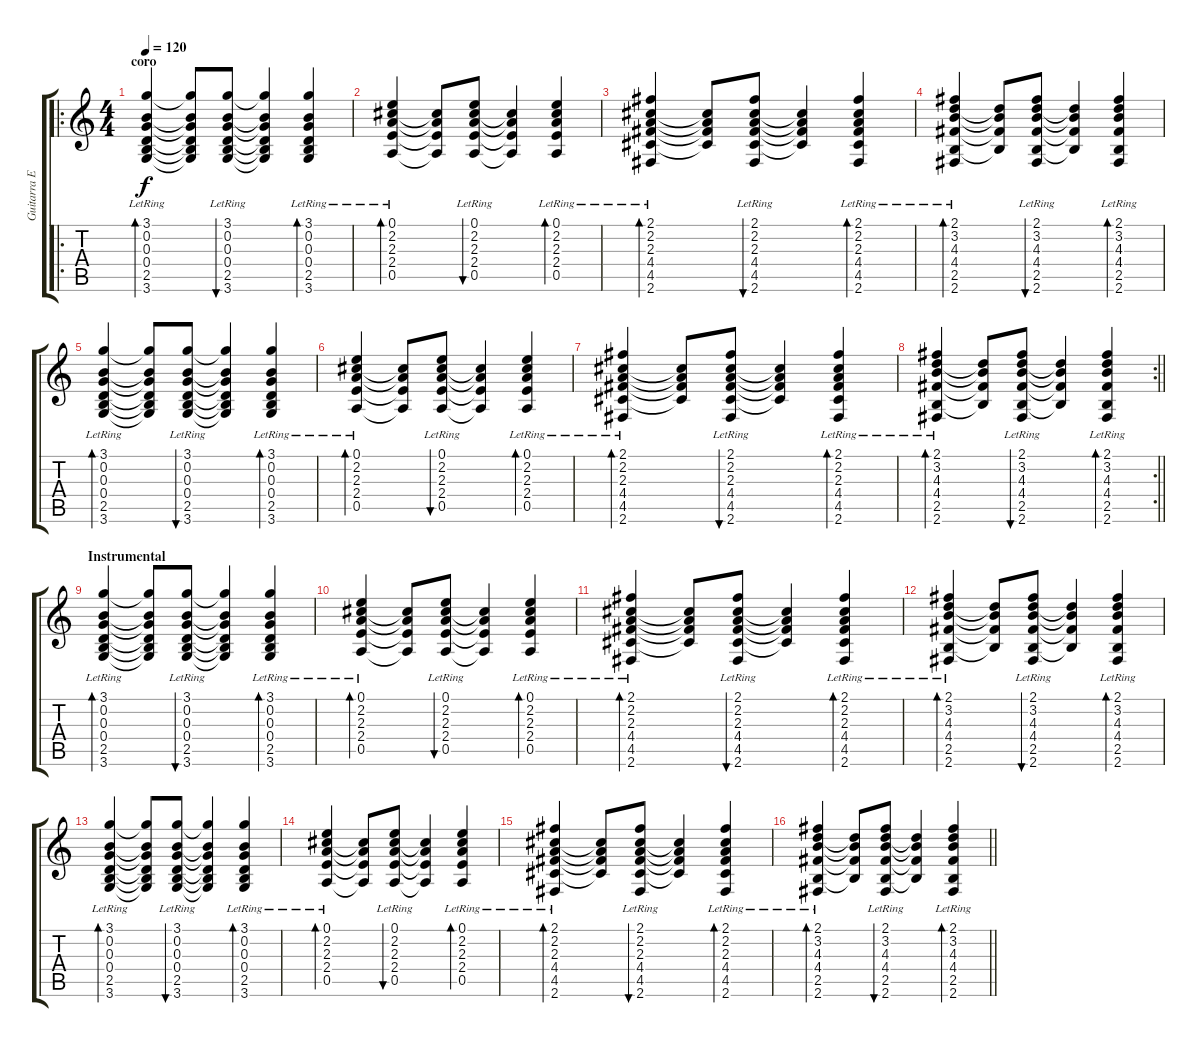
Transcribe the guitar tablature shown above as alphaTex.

\track ("Guitarra Electroacustica" "Guitarra E") {instrument acousticguitarsteel}
\staff {score tabs}
\tuning (E4 B3 G3 D3 A2 E2) {hide}
\ro
\ts (4 4)
\section ("" "coro")
\tempo 120
\clef g2
\ks c
(3.1{lr} 0.2{lr} 0.3{lr} 0.4{lr} 2.5{lr} 3.6{lr}).4{bd 120 dy f} (3.1{t} 0.2{t} 0.3{t} 0.4{t} 2.5{t} 3.6{t}).8 (3.1{lr} 0.2{lr} 0.3{lr} 0.4{lr} 2.5{lr} 3.6{lr}).8{bu 120} (3.1{t} 0.2{t} 0.3{t} 0.4{t} 2.5{t} 3.6{t}).4 (3.1{lr} 0.2{lr} 0.3{lr} 0.4{lr} 2.5{lr} 3.6{lr}).4{bd 120} |
(0.1{lr} 2.2{lr} 2.3{lr} 2.4{lr} 0.5{lr}).4{bd 120} (2.2{t} 2.3{t} 2.4{t} 0.5{t}).8 (0.1{lr} 2.2{lr} 2.3{lr} 2.4{lr} 0.5{lr}).8{bu 120} (2.2{t} 2.3{t} 2.4{t} 0.5{t}).4 (0.1{lr} 2.2{lr} 2.3{lr} 2.4{lr} 0.5{lr}).4{bd 120} |
(2.1{lr} 2.2{lr} 2.3{lr} 4.4{lr} 4.5{lr} 2.6{lr}).4{bd 120} (2.2{t} 2.3{t} 4.4{t} 4.5{t}).8 (2.1{lr} 2.2{lr} 2.3{lr} 4.4{lr} 4.5{lr} 2.6{lr}).8{bu 120} (2.2{t} 2.3{t} 4.4{t} 4.5{t}).4 (2.1{lr} 2.2{lr} 2.3{lr} 4.4{lr} 4.5{lr} 2.6{lr}).4{bd 120} |
(2.1{lr} 3.2{lr} 4.3{lr} 4.4{lr} 2.5{lr} 2.6{lr}).4{bd 120} (3.2{t} 4.3{t} 4.4{t} 2.5{t}).8 (2.1{lr} 3.2{lr} 4.3{lr} 4.4{lr} 2.5{lr} 2.6{lr}).8{bu 120} (3.2{t} 4.3{t} 4.4{t} 2.5{t}).4 (2.1{lr} 3.2{lr} 4.3{lr} 4.4{lr} 2.5{lr} 2.6{lr}).4{bd 120} |
(3.1{lr} 0.2{lr} 0.3{lr} 0.4{lr} 2.5{lr} 3.6{lr}).4{bd 120} (3.1{t} 0.2{t} 0.3{t} 0.4{t} 2.5{t} 3.6{t}).8 (3.1{lr} 0.2{lr} 0.3{lr} 0.4{lr} 2.5{lr} 3.6{lr}).8{bu 120} (3.1{t} 0.2{t} 0.3{t} 0.4{t} 2.5{t} 3.6{t}).4 (3.1{lr} 0.2{lr} 0.3{lr} 0.4{lr} 2.5{lr} 3.6{lr}).4{bd 120} |
(0.1{lr} 2.2{lr} 2.3{lr} 2.4{lr} 0.5{lr}).4{bd 120} (2.2{t} 2.3{t} 2.4{t} 0.5{t}).8 (0.1{lr} 2.2{lr} 2.3{lr} 2.4{lr} 0.5{lr}).8{bu 120} (2.2{t} 2.3{t} 2.4{t} 0.5{t}).4 (0.1{lr} 2.2{lr} 2.3{lr} 2.4{lr} 0.5{lr}).4{bd 120} |
(2.1{lr} 2.2{lr} 2.3{lr} 4.4{lr} 4.5{lr} 2.6{lr}).4{bd 120} (2.2{t} 2.3{t} 4.4{t} 4.5{t}).8 (2.1{lr} 2.2{lr} 2.3{lr} 4.4{lr} 4.5{lr} 2.6{lr}).8{bu 120} (2.2{t} 2.3{t} 4.4{t} 4.5{t}).4 (2.1{lr} 2.2{lr} 2.3{lr} 4.4{lr} 4.5{lr} 2.6{lr}).4{bd 120} |
\rc 2
\barLineRight lightlight
(2.1{lr} 3.2{lr} 4.3{lr} 4.4{lr} 2.5{lr} 2.6{lr}).4{bd 120} (3.2{t} 4.3{t} 4.4{t} 2.5{t}).8 (2.1{lr} 3.2{lr} 4.3{lr} 4.4{lr} 2.5{lr} 2.6{lr}).8{bu 120} (3.2{t} 4.3{t} 4.4{t} 2.5{t}).4 (2.1{lr} 3.2{lr} 4.3{lr} 4.4{lr} 2.5{lr} 2.6{lr}).4{bd 120} |
\section ("" "Instrumental")
(3.1{lr} 0.2{lr} 0.3{lr} 0.4{lr} 2.5{lr} 3.6{lr}).4{bd 120} (3.1{t} 0.2{t} 0.3{t} 0.4{t} 2.5{t} 3.6{t}).8 (3.1{lr} 0.2{lr} 0.3{lr} 0.4{lr} 2.5{lr} 3.6{lr}).8{bu 120} (3.1{t} 0.2{t} 0.3{t} 0.4{t} 2.5{t} 3.6{t}).4 (3.1{lr} 0.2{lr} 0.3{lr} 0.4{lr} 2.5{lr} 3.6{lr}).4{bd 120} |
(0.1{lr} 2.2{lr} 2.3{lr} 2.4{lr} 0.5{lr}).4{bd 120} (2.2{t} 2.3{t} 2.4{t} 0.5{t}).8 (0.1{lr} 2.2{lr} 2.3{lr} 2.4{lr} 0.5{lr}).8{bu 120} (2.2{t} 2.3{t} 2.4{t} 0.5{t}).4 (0.1{lr} 2.2{lr} 2.3{lr} 2.4{lr} 0.5{lr}).4{bd 120} |
(2.1{lr} 2.2{lr} 2.3{lr} 4.4{lr} 4.5{lr} 2.6{lr}).4{bd 120} (2.2{t} 2.3{t} 4.4{t} 4.5{t}).8 (2.1{lr} 2.2{lr} 2.3{lr} 4.4{lr} 4.5{lr} 2.6{lr}).8{bu 120} (2.2{t} 2.3{t} 4.4{t} 4.5{t}).4 (2.1{lr} 2.2{lr} 2.3{lr} 4.4{lr} 4.5{lr} 2.6{lr}).4{bd 120} |
(2.1{lr} 3.2{lr} 4.3{lr} 4.4{lr} 2.5{lr} 2.6{lr}).4{bd 120} (3.2{t} 4.3{t} 4.4{t} 2.5{t}).8 (2.1{lr} 3.2{lr} 4.3{lr} 4.4{lr} 2.5{lr} 2.6{lr}).8{bu 120} (3.2{t} 4.3{t} 4.4{t} 2.5{t}).4 (2.1{lr} 3.2{lr} 4.3{lr} 4.4{lr} 2.5{lr} 2.6{lr}).4{bd 120} |
(3.1{lr} 0.2{lr} 0.3{lr} 0.4{lr} 2.5{lr} 3.6{lr}).4{bd 120} (3.1{t} 0.2{t} 0.3{t} 0.4{t} 2.5{t} 3.6{t}).8 (3.1{lr} 0.2{lr} 0.3{lr} 0.4{lr} 2.5{lr} 3.6{lr}).8{bu 120} (3.1{t} 0.2{t} 0.3{t} 0.4{t} 2.5{t} 3.6{t}).4 (3.1{lr} 0.2{lr} 0.3{lr} 0.4{lr} 2.5{lr} 3.6{lr}).4{bd 120} |
(0.1{lr} 2.2{lr} 2.3{lr} 2.4{lr} 0.5{lr}).4{bd 120} (2.2{t} 2.3{t} 2.4{t} 0.5{t}).8 (0.1{lr} 2.2{lr} 2.3{lr} 2.4{lr} 0.5{lr}).8{bu 120} (2.2{t} 2.3{t} 2.4{t} 0.5{t}).4 (0.1{lr} 2.2{lr} 2.3{lr} 2.4{lr} 0.5{lr}).4{bd 120} |
(2.1{lr} 2.2{lr} 2.3{lr} 4.4{lr} 4.5{lr} 2.6{lr}).4{bd 120} (2.2{t} 2.3{t} 4.4{t} 4.5{t}).8 (2.1{lr} 2.2{lr} 2.3{lr} 4.4{lr} 4.5{lr} 2.6{lr}).8{bu 120} (2.2{t} 2.3{t} 4.4{t} 4.5{t}).4 (2.1{lr} 2.2{lr} 2.3{lr} 4.4{lr} 4.5{lr} 2.6{lr}).4{bd 120} |
\barLineRight lightlight
(2.1{lr} 3.2{lr} 4.3{lr} 4.4{lr} 2.5{lr} 2.6{lr}).4{bd 120} (3.2{t} 4.3{t} 4.4{t} 2.5{t}).8 (2.1{lr} 3.2{lr} 4.3{lr} 4.4{lr} 2.5{lr} 2.6{lr}).8{bu 120} (3.2{t} 4.3{t} 4.4{t} 2.5{t}).4 (2.1{lr} 3.2{lr} 4.3{lr} 4.4{lr} 2.5{lr} 2.6{lr}).4{bd 120}
